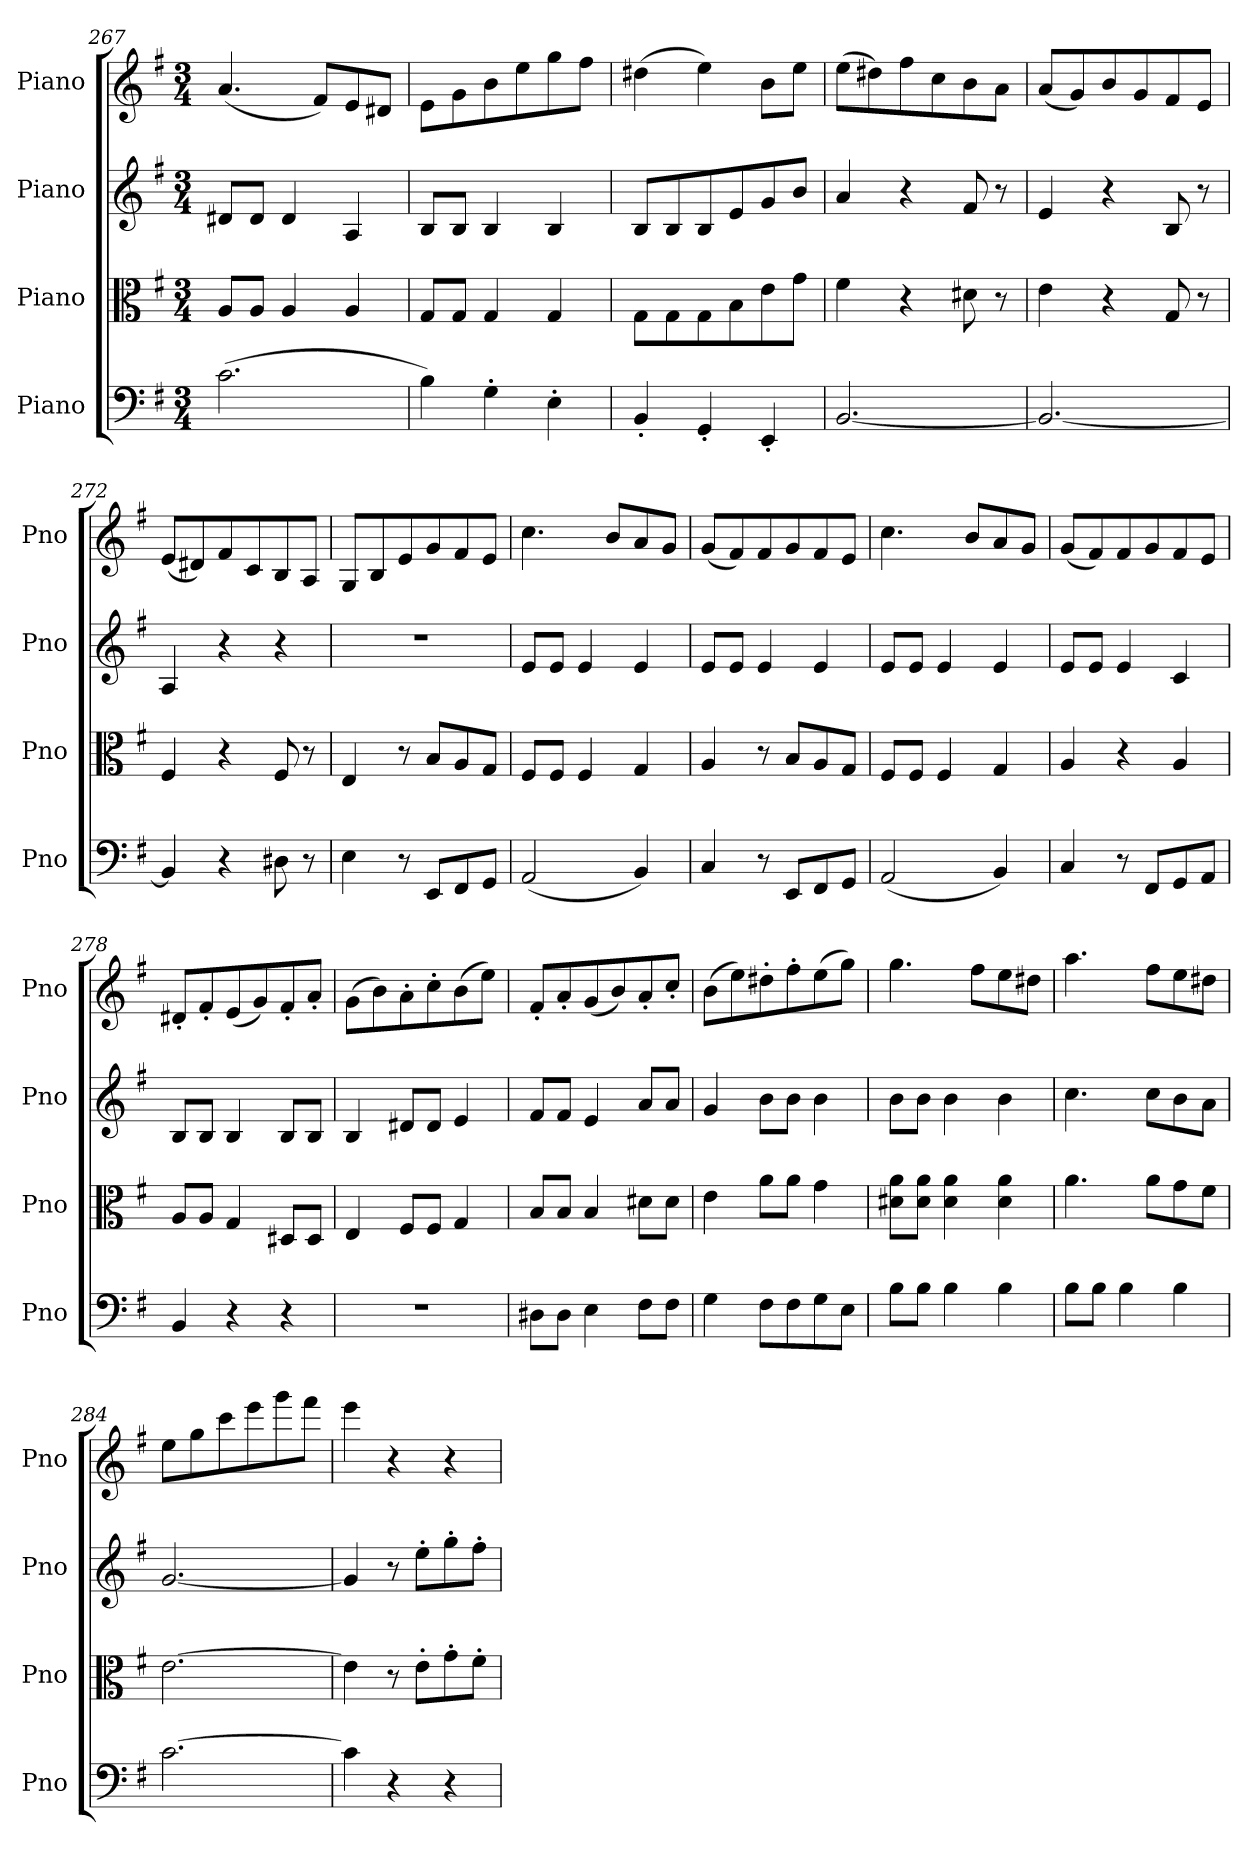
**kern	**kern	**kern	**kern
*part4	*part3	*part2	*part1
*staff4	*staff3	*staff2	*staff1
*I"Piano	*I"Piano	*I"Piano	*I"Piano
*I'Pno	*I'Pno	*I'Pno	*I'Pno
*clefF4	*clefC3	*clefG2	*clefG2
*k[f#]	*k[f#]	*k[f#]	*k[f#]
*M3/4	*M3/4	*M3/4	*M3/4
=267	=267	=267	=267
(2.c\	8A/L	8d#X/L	(4.a/
.	8A/J	8d#/J	.
.	4A/	4d#/	.
.	.	.	8f#/L)
.	4A/	4A/	8e/
.	.	.	8d#X/J
=268	=268	=268	=268
4B\)	8G/L	8B/L	8e\L
.	8G/J	8B/J	8g\
4G'\	4G/	4B/	8b\
.	.	.	8ee\
4E'\	4G/	4B/	8gg\
.	.	.	8ff#\J
=269	=269	=269	=269
4BB'/	8G\L	8B/L	(4dd#X\
.	8G\	8B/	.
4GG'/	8G\	8B/	4ee\)
.	8B\	8e/	.
4EE'/	8e\	8g/	8b\L
.	8g\J	8b/J	8ee\J
=270	=270	=270	=270
[2.BB/	4f#\	4a/	(8ee\L
.	.	.	8dd#X\)
.	4r	4r	8ff#\
.	.	.	8cc\
.	8d#X\	8f#/	8b\
.	8r	8r	8a\J
=271	=271	=271	=271
2.BB/_	4e\	4e/	(8a/L
.	.	.	8g/)
.	4r	4r	8b/
.	.	.	8g/
.	8G/	8B/	8f#/
.	8r	8r	8e/J
=272	=272	=272	=272
4BB/]	4F#/	4A/	(8e/L
.	.	.	8d#X/)
4r	4r	4r	8f#/
.	.	.	8c/
8D#X\	8F#/	4r	8B/
8r	8r	.	8A/J
=273	=273	=273	=273
4E\	4E/	2.r	8G/L
.	.	.	8B/
8r	8r	.	8e/
8EE/L	8B/L	.	8g/
8FF#/	8A/	.	8f#/
8GG/J	8G/J	.	8e/J
=274	=274	=274	=274
(2AA/	8F#/L	8e/L	4.cc\
.	8F#/J	8e/J	.
.	4F#/	4e/	.
.	.	.	8b/L
4BB/)	4G/	4e/	8a/
.	.	.	8g/J
=275	=275	=275	=275
4C/	4A/	8e/L	(8g/L
.	.	8e/J	8f#/)
8r	8r	4e/	8f#/
8EE/L	8B/L	.	8g/
8FF#/	8A/	4e/	8f#/
8GG/J	8G/J	.	8e/J
=276	=276	=276	=276
(2AA/	8F#/L	8e/L	4.cc\
.	8F#/J	8e/J	.
.	4F#/	4e/	.
.	.	.	8b/L
4BB/)	4G/	4e/	8a/
.	.	.	8g/J
=277	=277	=277	=277
4C/	4A/	8e/L	(8g/L
.	.	8e/J	8f#/)
8r	4r	4e/	8f#/
8FF#/L	.	.	8g/
8GG/	4A/	4c/	8f#/
8AA/J	.	.	8e/J
=278	=278	=278	=278
4BB/	8A/L	8B/L	8d#X'/L
.	8A/J	8B/J	8f#'/
4r	4G/	4B/	(8e/
.	.	.	8g/)
4r	8D#X/L	8B/L	8f#'/
.	8D#/J	8B/J	8a'/J
=279	=279	=279	=279
2.r	4E/	4B/	(8g\L
.	.	.	8b\)
.	8F#/L	8d#X/L	8a'\
.	8F#/J	8d#/J	8cc'\
.	4G/	4e/	(8b\
.	.	.	8ee\J)
=280	=280	=280	=280
8D#X\L	8B/L	8f#/L	8f#'/L
8D#\J	8B/J	8f#/J	8a'/
4E\	4B/	4e/	(8g/
.	.	.	8b/)
8F#\L	8d#X\L	8a/L	8a'/
8F#\J	8d#\J	8a/J	8cc'/J
=281	=281	=281	=281
4G\	4e\	4g/	(8b\L
.	.	.	8ee\)
8F#\L	8a\L	8b\L	8dd#X'\
8F#\	8a\J	8b\J	8ff#'\
8G\	4g\	4b\	(8ee\
8E\J	.	.	8gg\J)
=282	=282	=282	=282
8B\L	8d#X\ 8a\L	8b\L	4.gg\
8B\J	8d#\ 8a\J	8b\J	.
4B\	4d#\ 4a\	4b\	.
.	.	.	8ff#\L
4B\	4d#\ 4a\	4b\	8ee\
.	.	.	8dd#X\J
=283	=283	=283	=283
8B\L	4.a\	4.cc\	4.aa\
8B\J	.	.	.
4B\	.	.	.
.	8a\L	8cc\L	8ff#\L
4B\	8g\	8b\	8ee\
.	8f#\J	8a\J	8dd#X\J
=284	=284	=284	=284
[2.c\	[2.e\	[2.g/	8ee\L
.	.	.	8gg\
.	.	.	8ccc\
.	.	.	8eee\
.	.	.	8ggg\
.	.	.	8fff#\J
=285	=285	=285	=285
4c\]	4e\]	4g/]	4eee\
4r	8r	8r	4r
.	8e'\L	8ee'\L	.
4r	8g'\	8gg'\	4r
.	8f#'\J	8ff#'\J	.
=	=	=	=
*-	*-	*-	*-
